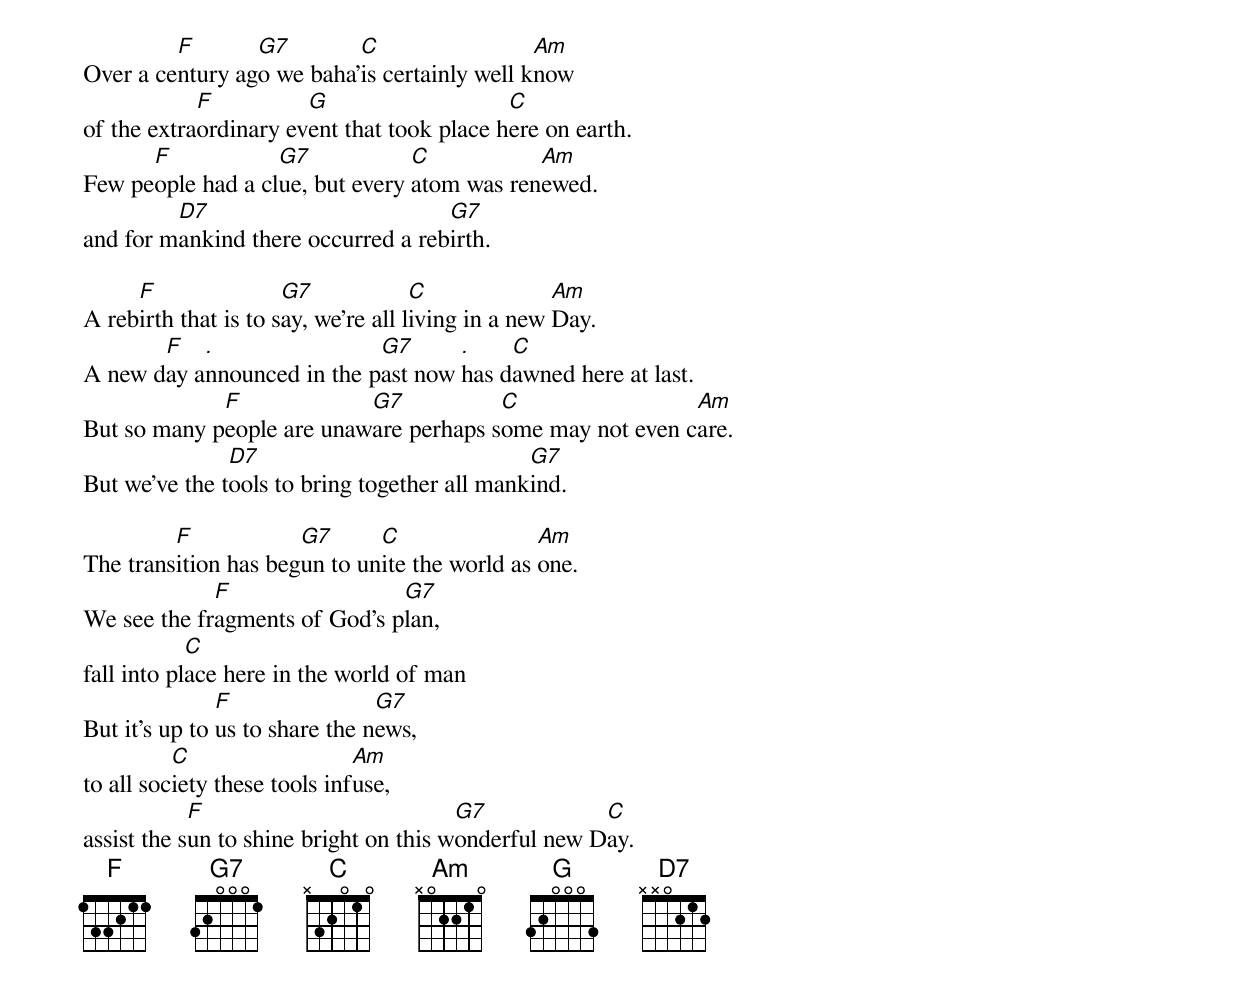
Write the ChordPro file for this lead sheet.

Over a ce[F]ntury ag[G7]o we baha'[C]is certainly well k[Am]now
of the extra[F]ordinary ev[G]ent that took place h[C]ere on earth.
Few pe[F]ople had a cl[G7]ue, but every [C]atom was ren[Am]ewed.
and for m[D7]ankind there occurred a reb[G7]irth.

A reb[F]irth that is to s[G7]ay, we're all l[C]iving in a new [Am]Day.
A new d[F]ay a[.]nnounced in the p[G7]ast now [.]has d[C]awned here at last.
But so many p[F]eople are unaw[G7]are perhaps s[C]ome may not even c[Am]are.
But we've the t[D7]ools to bring together all mank[G7]ind.

The trans[F]ition has beg[G7]un to un[C]ite the world as [Am]one.
We see the fr[F]agments of God's p[G7]lan,
fall into pl[C]ace here in the world of man
But it's up to [F]us to share the n[G7]ews,
to all soc[C]iety these tools inf[Am]use,
assist the s[F]un to shine bright on this w[G7]onderful new D[C]ay.
